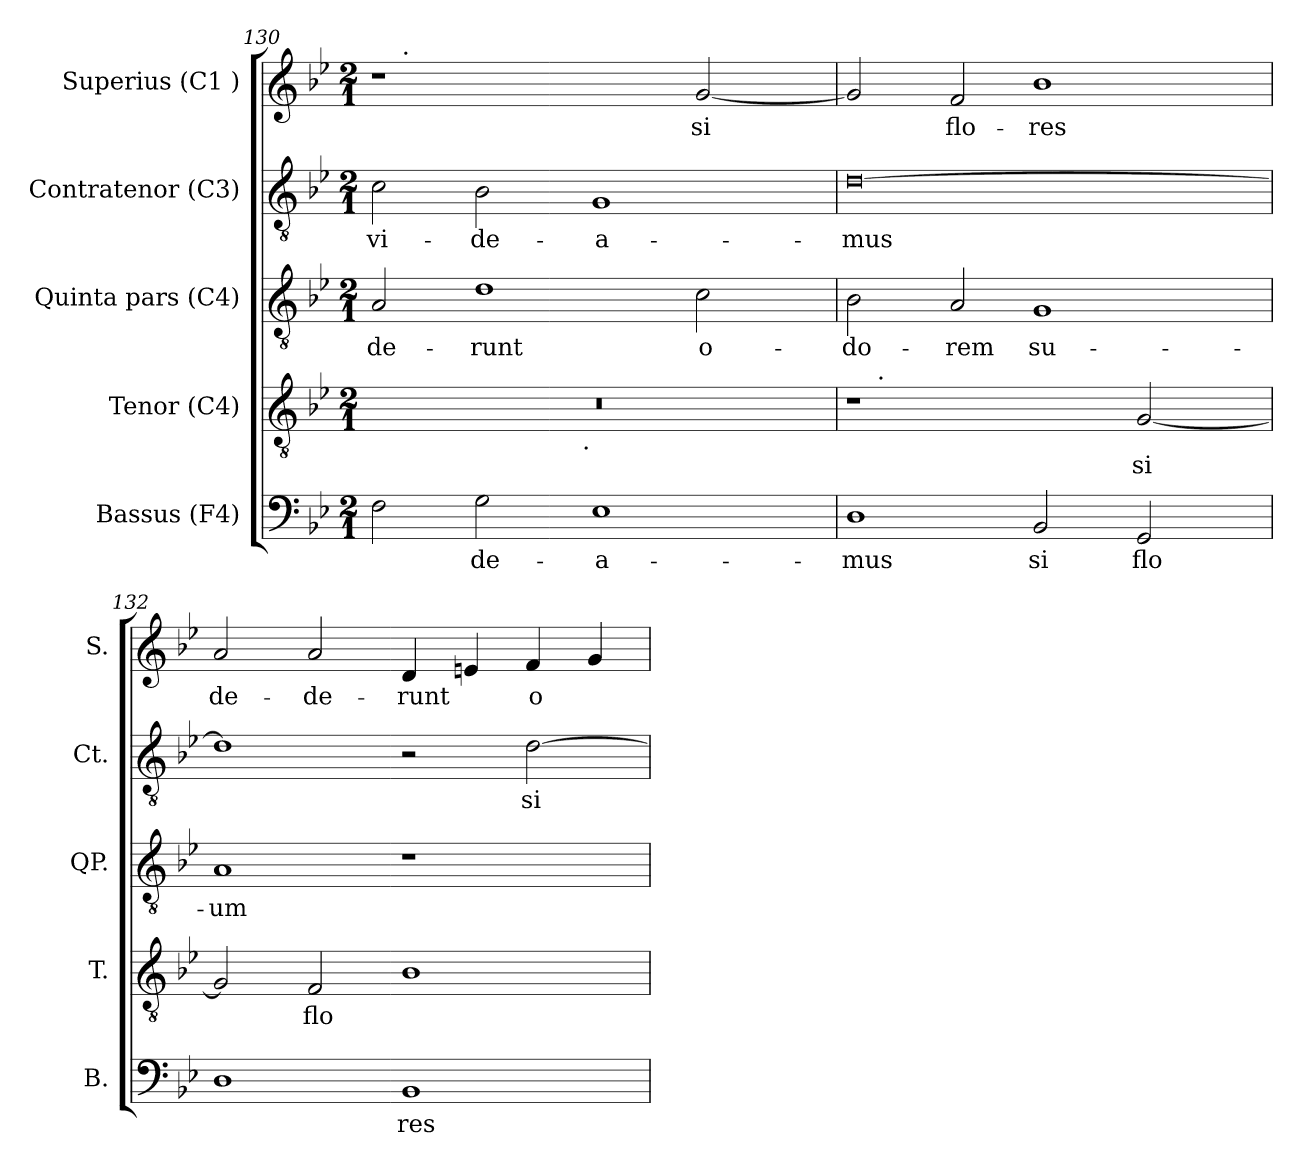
**kern	**text	**kern	**text	**kern	**text	**kern	**text	**kern	**text
*part5	*part5	*part4	*part4	*part3	*part3	*part2	*part2	*part1	*part1
*staff5	*staff5	*staff4	*staff4	*staff3	*staff3	*staff2	*staff2	*staff1	*staff1
*I"Bassus (F4)	*	*I"Tenor (C4)	*	*I"Quinta pars (C4)	*	*I"Contratenor (C3)	*	*I"Superius (C1 )	*
*I'B.	*	*I'T.	*	*I'QP.	*	*I'Ct.	*	*I'S.	*
*clefF4	*	*clefGv2	*	*clefGv2	*	*clefGv2	*	*clefG2	*
*k[b-e-]	*	*k[b-e-]	*	*k[b-e-]	*	*k[b-e-]	*	*k[b-e-]	*
*B-:	*	*B-:	*	*B-:	*	*B-:	*	*B-:	*
*M2/1	*	*M2/1	*	*M2/1	*	*M2/1	*	*M2/1	*
=130	=130	=130	=130	=130	=130	=130	=130	=130	=130
!	!LO:LY:b:cj	!	!	!	!LO:LY:b:cj	!	!LO:LY:b:cj	!	!
*	*	*^	*	*	*	*	*	*^	*
2F\	--	0r	2ryy	.	2A/	-de-	2c\	vi-	1r	16.ryy	.
!	!	!	!	!	!	!	!	!	!	!LO:TX:a:t=.	!
.	.	.	.	.	.	.	.	.	.	1ryy	.
!	!LO:LY:b:cj	!	!	!	!	!LO:LY:b:cj	!	!LO:LY:b:cj	!	!	!
2G\	-de-	.	4ryy	.	1d	-runt	2B-\	-de-	.	.	.
.	.	.	8...ryy	.	.	.	.	.	.	.	.
!	!	!	!LO:TX:b:t=.	!	!	!	!	!	!	!	!
.	.	.	1ryy	.	.	.	.	.	.	.	.
!	!LO:LY:b:cj	!	!	!	!	!	!	!LO:LY:b:cj	!	!	!
1E-	-a-	.	.	.	.	.	1G	-a-	2ryy	.	.
.	.	.	.	.	.	.	.	.	.	2ryy	.
!	!	!	!	!	!	!LO:LY:b:cj	!	!	!	!	!LO:LY:b:cj
.	.	.	.	.	2c\	o-	.	.	[<2g/	.	si
.	.	.	.	.	.	.	.	.	.	4ryy	.
.	.	.	.	.	.	.	.	.	.	8ryy	.
.	.	.	.	.	.	.	.	.	.	32ryy	.
.	.	.	64ryy	.	.	.	.	.	.	.	.
!!LO:LB:g=z
=131	=131	=131	=131	=131	=131	=131	=131	=131	=131	=131	=131
!	!LO:LY:b:cj	!	!	!	!	!LO:LY:b:cj	!	!LO:LY:b:cj	!	!	!LO:LY:b:cj
*	*	*	*	*	*	*	*	*	*v	*v	*
1D	-mus	1r	16.ryy	.	2B-\	-do-	[>0d	-mus	2g/]	.
!	!	!	!LO:TX:a:t=.	!	!	!	!	!	!	!
.	.	.	1ryy	.	.	.	.	.	.	.
!	!	!	!	!	!	!LO:LY:b:cj	!	!	!	!LO:LY:b:cj
.	.	.	.	.	2A/	-rem	.	.	2f/	flo-
!	!LO:LY:b:cj	!	!	!	!	!LO:LY:b:cj	!	!	!	!LO:LY:b:cj
2BB-/	si	2ryy	.	.	1G	su-	.	.	1b-	-res
.	.	.	2ryy	.	.	.	.	.	.	.
!	!LO:LY:b:cj	!	!	!LO:LY:b:cj	!	!	!	!	!	!
2GG/	flo-	[<2G/	.	si	.	.	.	.	.	.
.	.	.	4ryy	.	.	.	.	.	.	.
.	.	.	8ryy	.	.	.	.	.	.	.
.	.	.	32ryy	.	.	.	.	.	.	.
=132	=132	=132	=132	=132	=132	=132	=132	=132	=132	=132
!	!LO:LY:b:cj	!	!	!LO:LY:b:cj	!	!LO:LY:b:cj	!	!LO:LY:b:cj	!	!LO:LY:b:cj
*	*	*v	*v	*	*	*	*	*	*	*
1D	--	2G/]	.	1A	-um	1d]	.	2a/	de-
!	!	!	!LO:LY:b:cj	!	!	!	!	!	!LO:LY:b:cj
.	.	2F/	flo-	.	.	.	.	2a/	-de-
!	!LO:LY:b:cj	!	!LO:LY:b:cj	!	!	!	!	!	!LO:LY:b:cj
1BB-	-res	1B-	--	1r	.	2r	.	4d/	-runt
!	!	!	!	!	!	!	!	!	!LO:LY:b:cj
.	.	.	.	.	.	.	.	4en/	.
!	!	!	!	!	!	!	!LO:LY:b:cj	!	!LO:LY:b:cj
.	.	.	.	.	.	[>2d\	si	4f/	o-
!	!	!	!	!	!	!	!	!	!LO:LY:b:cj
.	.	.	.	.	.	.	.	4g/	--
=	=	=	=	=	=	=	=	=	=
*-	*-	*-	*-	*-	*-	*-	*-	*-	*-
